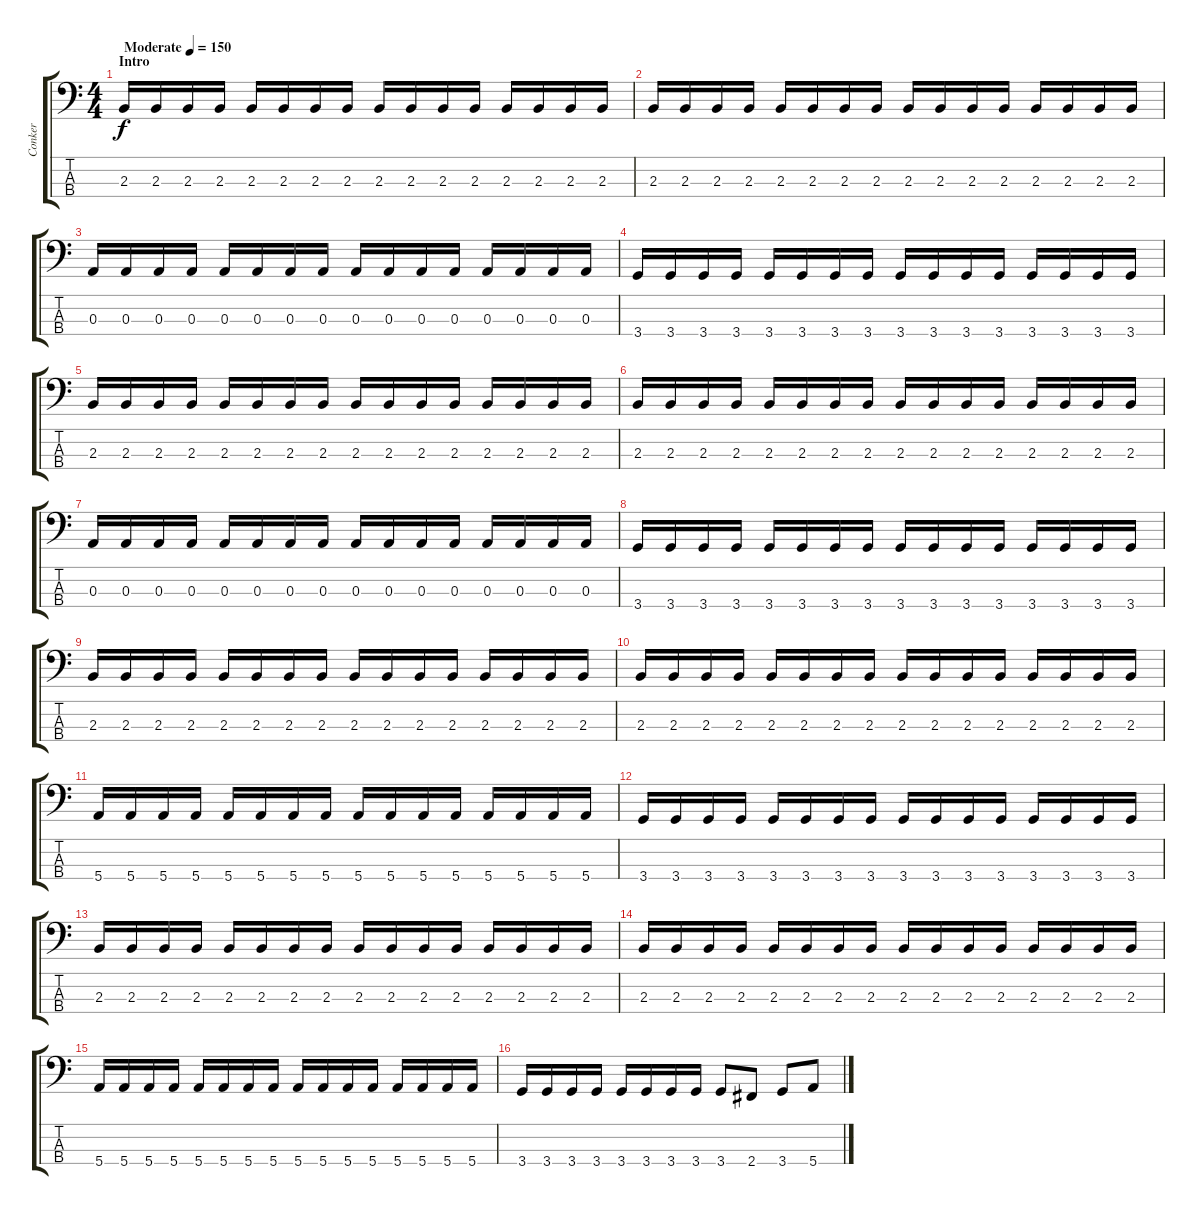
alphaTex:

\track ("Conker" "Conker") {instrument electricbassfinger}
\staff {score tabs}
\tuning (G2 D2 A1 E1) {hide}
\ts (4 4)
\section ("" "Intro")
\tempo (150 "Moderate")
\clef f4
\ks c
2.3.16{dy f instrument electricbassfinger} 2.3.16 2.3.16 2.3.16 2.3.16 2.3.16 2.3.16 2.3.16 2.3.16 2.3.16 2.3.16 2.3.16 2.3.16 2.3.16 2.3.16 2.3.16 |
2.3.16 2.3.16 2.3.16 2.3.16 2.3.16 2.3.16 2.3.16 2.3.16 2.3.16 2.3.16 2.3.16 2.3.16 2.3.16 2.3.16 2.3.16 2.3.16 |
0.3.16 0.3.16 0.3.16 0.3.16 0.3.16 0.3.16 0.3.16 0.3.16 0.3.16 0.3.16 0.3.16 0.3.16 0.3.16 0.3.16 0.3.16 0.3.16 |
3.4.16 3.4.16 3.4.16 3.4.16 3.4.16 3.4.16 3.4.16 3.4.16 3.4.16 3.4.16 3.4.16 3.4.16 3.4.16 3.4.16 3.4.16 3.4.16 |
2.3.16 2.3.16 2.3.16 2.3.16 2.3.16 2.3.16 2.3.16 2.3.16 2.3.16 2.3.16 2.3.16 2.3.16 2.3.16 2.3.16 2.3.16 2.3.16 |
2.3.16 2.3.16 2.3.16 2.3.16 2.3.16 2.3.16 2.3.16 2.3.16 2.3.16 2.3.16 2.3.16 2.3.16 2.3.16 2.3.16 2.3.16 2.3.16 |
0.3.16 0.3.16 0.3.16 0.3.16 0.3.16 0.3.16 0.3.16 0.3.16 0.3.16 0.3.16 0.3.16 0.3.16 0.3.16 0.3.16 0.3.16 0.3.16 |
3.4.16 3.4.16 3.4.16 3.4.16 3.4.16 3.4.16 3.4.16 3.4.16 3.4.16 3.4.16 3.4.16 3.4.16 3.4.16 3.4.16 3.4.16 3.4.16 |
2.3.16 2.3.16 2.3.16 2.3.16 2.3.16 2.3.16 2.3.16 2.3.16 2.3.16 2.3.16 2.3.16 2.3.16 2.3.16 2.3.16 2.3.16 2.3.16 |
2.3.16 2.3.16 2.3.16 2.3.16 2.3.16 2.3.16 2.3.16 2.3.16 2.3.16 2.3.16 2.3.16 2.3.16 2.3.16 2.3.16 2.3.16 2.3.16 |
5.4.16 5.4.16 5.4.16 5.4.16 5.4.16 5.4.16 5.4.16 5.4.16 5.4.16 5.4.16 5.4.16 5.4.16 5.4.16 5.4.16 5.4.16 5.4.16 |
3.4.16 3.4.16 3.4.16 3.4.16 3.4.16 3.4.16 3.4.16 3.4.16 3.4.16 3.4.16 3.4.16 3.4.16 3.4.16 3.4.16 3.4.16 3.4.16 |
2.3.16 2.3.16 2.3.16 2.3.16 2.3.16 2.3.16 2.3.16 2.3.16 2.3.16 2.3.16 2.3.16 2.3.16 2.3.16 2.3.16 2.3.16 2.3.16 |
2.3.16 2.3.16 2.3.16 2.3.16 2.3.16 2.3.16 2.3.16 2.3.16 2.3.16 2.3.16 2.3.16 2.3.16 2.3.16 2.3.16 2.3.16 2.3.16 |
5.4.16 5.4.16 5.4.16 5.4.16 5.4.16 5.4.16 5.4.16 5.4.16 5.4.16 5.4.16 5.4.16 5.4.16 5.4.16 5.4.16 5.4.16 5.4.16 |
3.4.16 3.4.16 3.4.16 3.4.16 3.4.16 3.4.16 3.4.16 3.4.16 3.4.8 2.4.8 3.4.8 5.4.8
